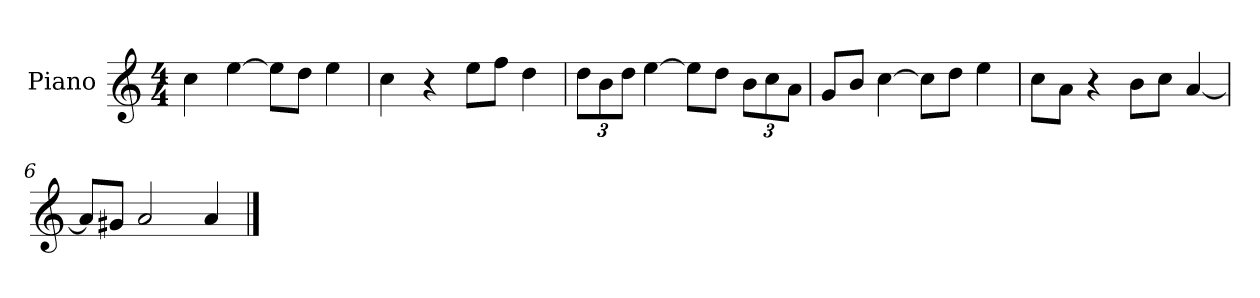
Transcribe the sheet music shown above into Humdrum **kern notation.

**kern
*part1
*staff1
*I"Piano
*I'P-no
*clefG2
*k[]
*M4/4
*MM90
=1
4cc\
[4ee\
8ee\L]
8dd\J
4ee\
=2
4cc\
4r
8ee\L
8ff\J
4dd\
=3
*Xbrackettup
12dd\L
12b\
12dd\J
[4ee\
8ee\L]
8dd\J
12b\L
12cc\
12a\J
=4
8g/L
8b/J
[4cc\
8cc\L]
8dd\J
4ee\
=5
8cc\L
8a\J
4r
8b\L
8cc\J
[4a/
=6
8a/L]
8g#X/J
2a/
4a/
==
*-
